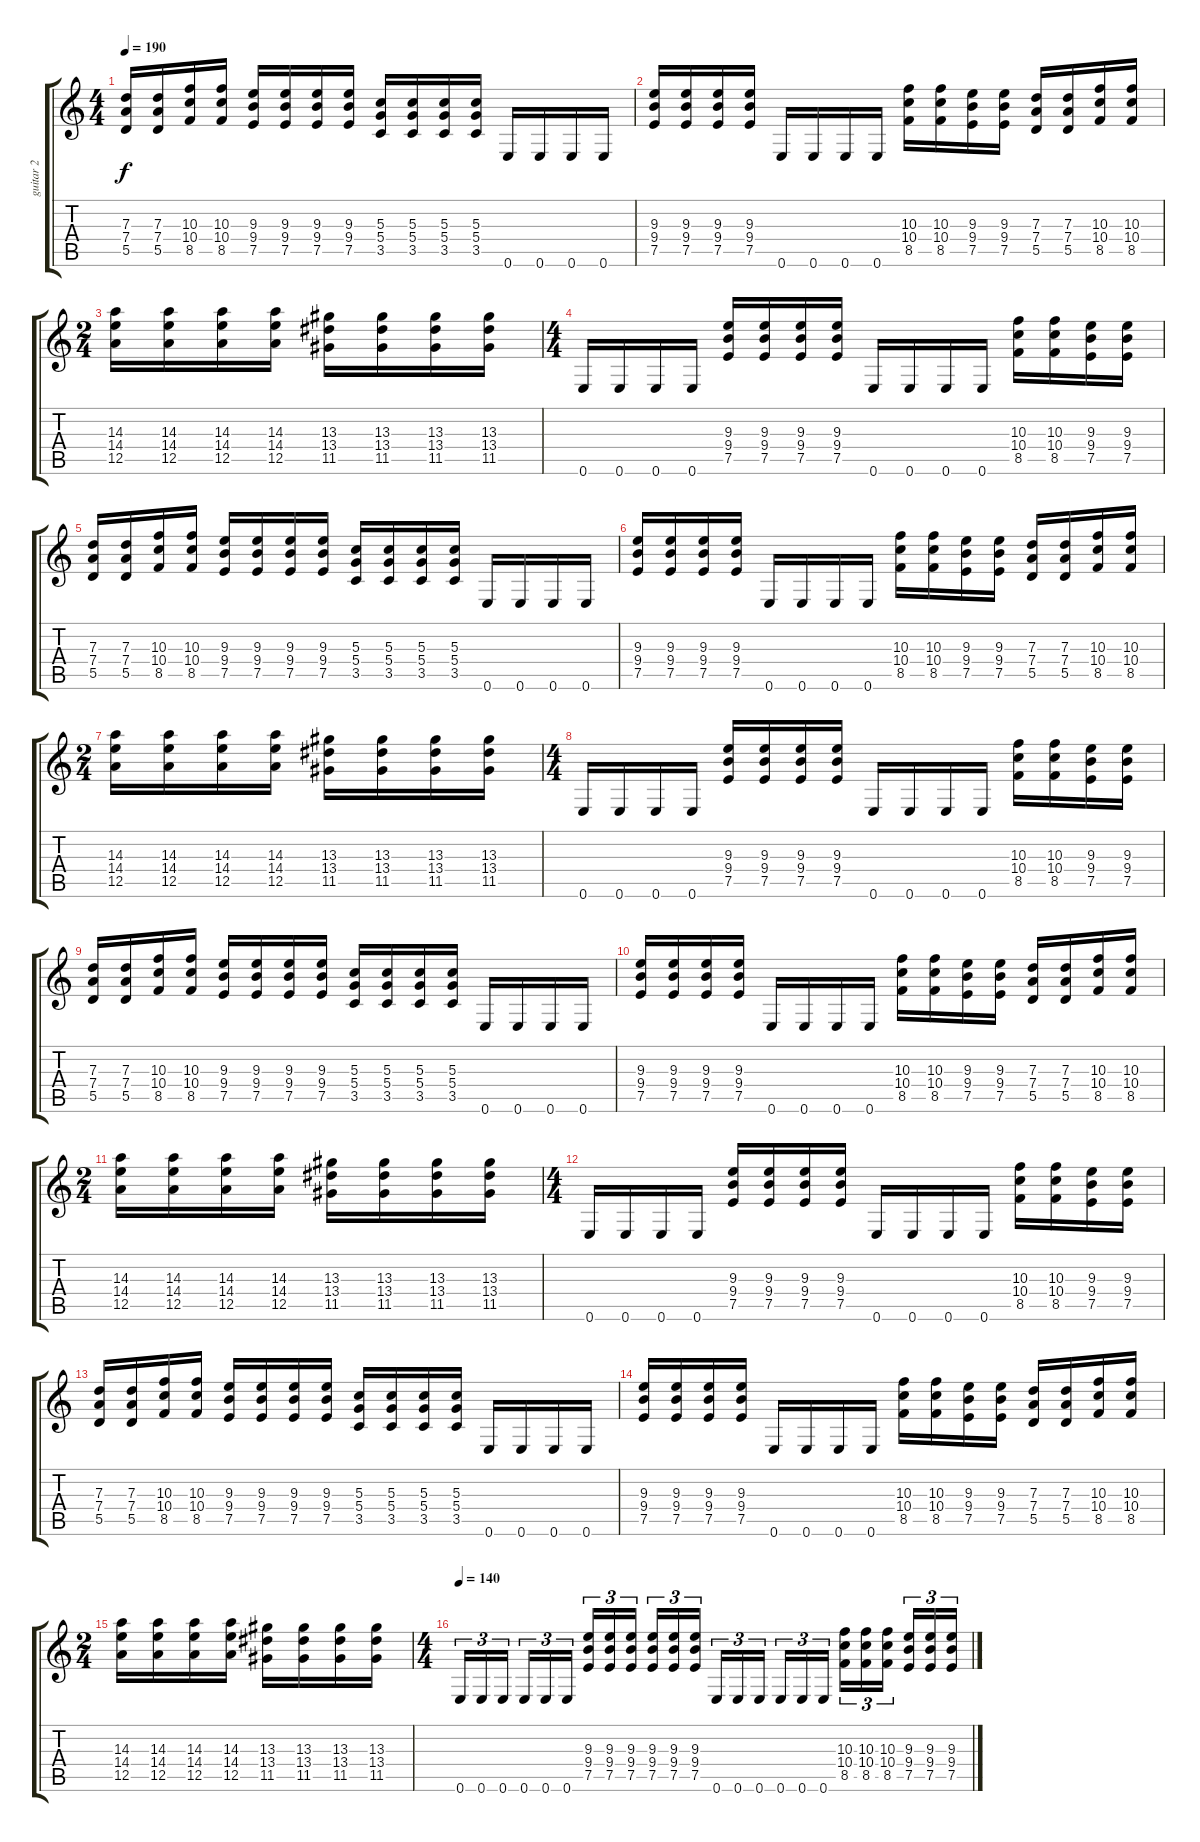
\track ("guitar 2" "guitar 2") {instrument distortionguitar}
\staff {score tabs}
\tuning (E4 B3 G3 D3 A2 E2) {hide}
\ts (4 4)
\tempo 190
\clef g2
\ks c
(7.3 7.4 5.5).16{dy f} (7.3 7.4 5.5).16 (10.3 10.4 8.5).16 (10.3 10.4 8.5).16 (9.3 9.4 7.5).16 (9.3 9.4 7.5).16 (9.3 9.4 7.5).16 (9.3 9.4 7.5).16 (5.3 5.4 3.5).16 (5.3 5.4 3.5).16 (5.3 5.4 3.5).16 (5.3 5.4 3.5).16 0.6.16 0.6.16 0.6.16 0.6.16 |
(9.3 9.4 7.5).16 (9.3 9.4 7.5).16 (9.3 9.4 7.5).16 (9.3 9.4 7.5).16 0.6.16 0.6.16 0.6.16 0.6.16 (10.3 10.4 8.5).16 (10.3 10.4 8.5).16 (9.3 9.4 7.5).16 (9.3 9.4 7.5).16 (7.3 7.4 5.5).16 (7.3 7.4 5.5).16 (10.3 10.4 8.5).16 (10.3 10.4 8.5).16 |
\ts (2 4)
(14.3 14.4 12.5).16 (14.3 14.4 12.5).16 (14.3 14.4 12.5).16 (14.3 14.4 12.5).16 (13.3 13.4 11.5).16 (13.3 13.4 11.5).16 (13.3 13.4 11.5).16 (13.3 13.4 11.5).16 |
\ts (4 4)
0.6.16 0.6.16 0.6.16 0.6.16 (9.3 9.4 7.5).16 (9.3 9.4 7.5).16 (9.3 9.4 7.5).16 (9.3 9.4 7.5).16 0.6.16 0.6.16 0.6.16 0.6.16 (10.3 10.4 8.5).16 (10.3 10.4 8.5).16 (9.3 9.4 7.5).16 (9.3 9.4 7.5).16 |
(7.3 7.4 5.5).16 (7.3 7.4 5.5).16 (10.3 10.4 8.5).16 (10.3 10.4 8.5).16 (9.3 9.4 7.5).16 (9.3 9.4 7.5).16 (9.3 9.4 7.5).16 (9.3 9.4 7.5).16 (5.3 5.4 3.5).16 (5.3 5.4 3.5).16 (5.3 5.4 3.5).16 (5.3 5.4 3.5).16 0.6.16 0.6.16 0.6.16 0.6.16 |
(9.3 9.4 7.5).16 (9.3 9.4 7.5).16 (9.3 9.4 7.5).16 (9.3 9.4 7.5).16 0.6.16 0.6.16 0.6.16 0.6.16 (10.3 10.4 8.5).16 (10.3 10.4 8.5).16 (9.3 9.4 7.5).16 (9.3 9.4 7.5).16 (7.3 7.4 5.5).16 (7.3 7.4 5.5).16 (10.3 10.4 8.5).16 (10.3 10.4 8.5).16 |
\ts (2 4)
(14.3 14.4 12.5).16 (14.3 14.4 12.5).16 (14.3 14.4 12.5).16 (14.3 14.4 12.5).16 (13.3 13.4 11.5).16 (13.3 13.4 11.5).16 (13.3 13.4 11.5).16 (13.3 13.4 11.5).16 |
\ts (4 4)
0.6.16 0.6.16 0.6.16 0.6.16 (9.3 9.4 7.5).16 (9.3 9.4 7.5).16 (9.3 9.4 7.5).16 (9.3 9.4 7.5).16 0.6.16 0.6.16 0.6.16 0.6.16 (10.3 10.4 8.5).16 (10.3 10.4 8.5).16 (9.3 9.4 7.5).16 (9.3 9.4 7.5).16 |
(7.3 7.4 5.5).16 (7.3 7.4 5.5).16 (10.3 10.4 8.5).16 (10.3 10.4 8.5).16 (9.3 9.4 7.5).16 (9.3 9.4 7.5).16 (9.3 9.4 7.5).16 (9.3 9.4 7.5).16 (5.3 5.4 3.5).16 (5.3 5.4 3.5).16 (5.3 5.4 3.5).16 (5.3 5.4 3.5).16 0.6.16 0.6.16 0.6.16 0.6.16 |
(9.3 9.4 7.5).16 (9.3 9.4 7.5).16 (9.3 9.4 7.5).16 (9.3 9.4 7.5).16 0.6.16 0.6.16 0.6.16 0.6.16 (10.3 10.4 8.5).16 (10.3 10.4 8.5).16 (9.3 9.4 7.5).16 (9.3 9.4 7.5).16 (7.3 7.4 5.5).16 (7.3 7.4 5.5).16 (10.3 10.4 8.5).16 (10.3 10.4 8.5).16 |
\ts (2 4)
(14.3 14.4 12.5).16 (14.3 14.4 12.5).16 (14.3 14.4 12.5).16 (14.3 14.4 12.5).16 (13.3 13.4 11.5).16 (13.3 13.4 11.5).16 (13.3 13.4 11.5).16 (13.3 13.4 11.5).16 |
\ts (4 4)
0.6.16 0.6.16 0.6.16 0.6.16 (9.3 9.4 7.5).16 (9.3 9.4 7.5).16 (9.3 9.4 7.5).16 (9.3 9.4 7.5).16 0.6.16 0.6.16 0.6.16 0.6.16 (10.3 10.4 8.5).16 (10.3 10.4 8.5).16 (9.3 9.4 7.5).16 (9.3 9.4 7.5).16 |
(7.3 7.4 5.5).16 (7.3 7.4 5.5).16 (10.3 10.4 8.5).16 (10.3 10.4 8.5).16 (9.3 9.4 7.5).16 (9.3 9.4 7.5).16 (9.3 9.4 7.5).16 (9.3 9.4 7.5).16 (5.3 5.4 3.5).16 (5.3 5.4 3.5).16 (5.3 5.4 3.5).16 (5.3 5.4 3.5).16 0.6.16 0.6.16 0.6.16 0.6.16 |
(9.3 9.4 7.5).16 (9.3 9.4 7.5).16 (9.3 9.4 7.5).16 (9.3 9.4 7.5).16 0.6.16 0.6.16 0.6.16 0.6.16 (10.3 10.4 8.5).16 (10.3 10.4 8.5).16 (9.3 9.4 7.5).16 (9.3 9.4 7.5).16 (7.3 7.4 5.5).16 (7.3 7.4 5.5).16 (10.3 10.4 8.5).16 (10.3 10.4 8.5).16 |
\ts (2 4)
(14.3 14.4 12.5).16 (14.3 14.4 12.5).16 (14.3 14.4 12.5).16 (14.3 14.4 12.5).16 (13.3 13.4 11.5).16 (13.3 13.4 11.5).16 (13.3 13.4 11.5).16 (13.3 13.4 11.5).16 |
\ts (4 4)
\tempo 140
0.6.16{tu (3 2)} 0.6.16{tu (3 2)} 0.6.16{tu (3 2)} 0.6.16{tu (3 2)} 0.6.16{tu (3 2)} 0.6.16{tu (3 2)} (9.3 9.4 7.5).16{tu (3 2)} (9.3 9.4 7.5).16{tu (3 2)} (9.3 9.4 7.5).16{tu (3 2)} (9.3 9.4 7.5).16{tu (3 2)} (9.3 9.4 7.5).16{tu (3 2)} (9.3 9.4 7.5).16{tu (3 2)} 0.6.16{tu (3 2)} 0.6.16{tu (3 2)} 0.6.16{tu (3 2)} 0.6.16{tu (3 2)} 0.6.16{tu (3 2)} 0.6.16{tu (3 2)} (10.3 10.4 8.5).16{tu (3 2)} (10.3 10.4 8.5).16{tu (3 2)} (10.3 10.4 8.5).16{tu (3 2)} (9.3 9.4 7.5).16{tu (3 2)} (9.3 9.4 7.5).16{tu (3 2)} (9.3 9.4 7.5).16{tu (3 2)}
